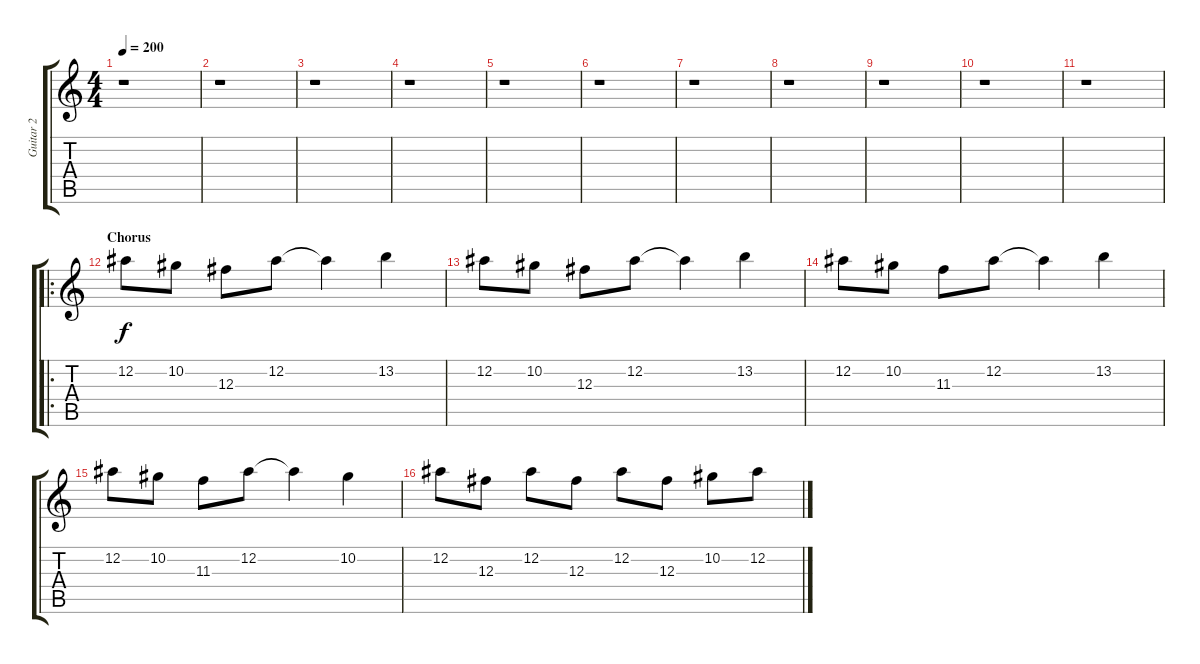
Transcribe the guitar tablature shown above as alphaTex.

\track ("Guitar 2" "Guitar 2") {instrument overdrivenguitar}
\staff {score tabs}
\tuning (Eb4 Bb3 Gb3 Db3 Ab2 Eb2) {hide}
\ts (4 4)
\tempo 200
\clef g2
\ks c
r.1{dy f} |
r.1 |
r.1 |
r.1 |
r.1 |
r.1 |
r.1 |
r.1 |
r.1 |
r.1 |
r.1 |
\ro
\section ("" "Chorus")
12.2.8 10.2.8 12.3.8 12.2.8 12.2{t}.4 13.2.4 |
12.2.8 10.2.8 12.3.8 12.2.8 12.2{t}.4 13.2.4 |
12.2.8 10.2.8 11.3.8 12.2.8 12.2{t}.4 13.2.4 |
12.2.8 10.2.8 11.3.8 12.2.8 12.2{t}.4 10.2.4 |
12.2.8 12.3.8 12.2.8 12.3.8 12.2.8 12.3.8 10.2.8 12.2.8
